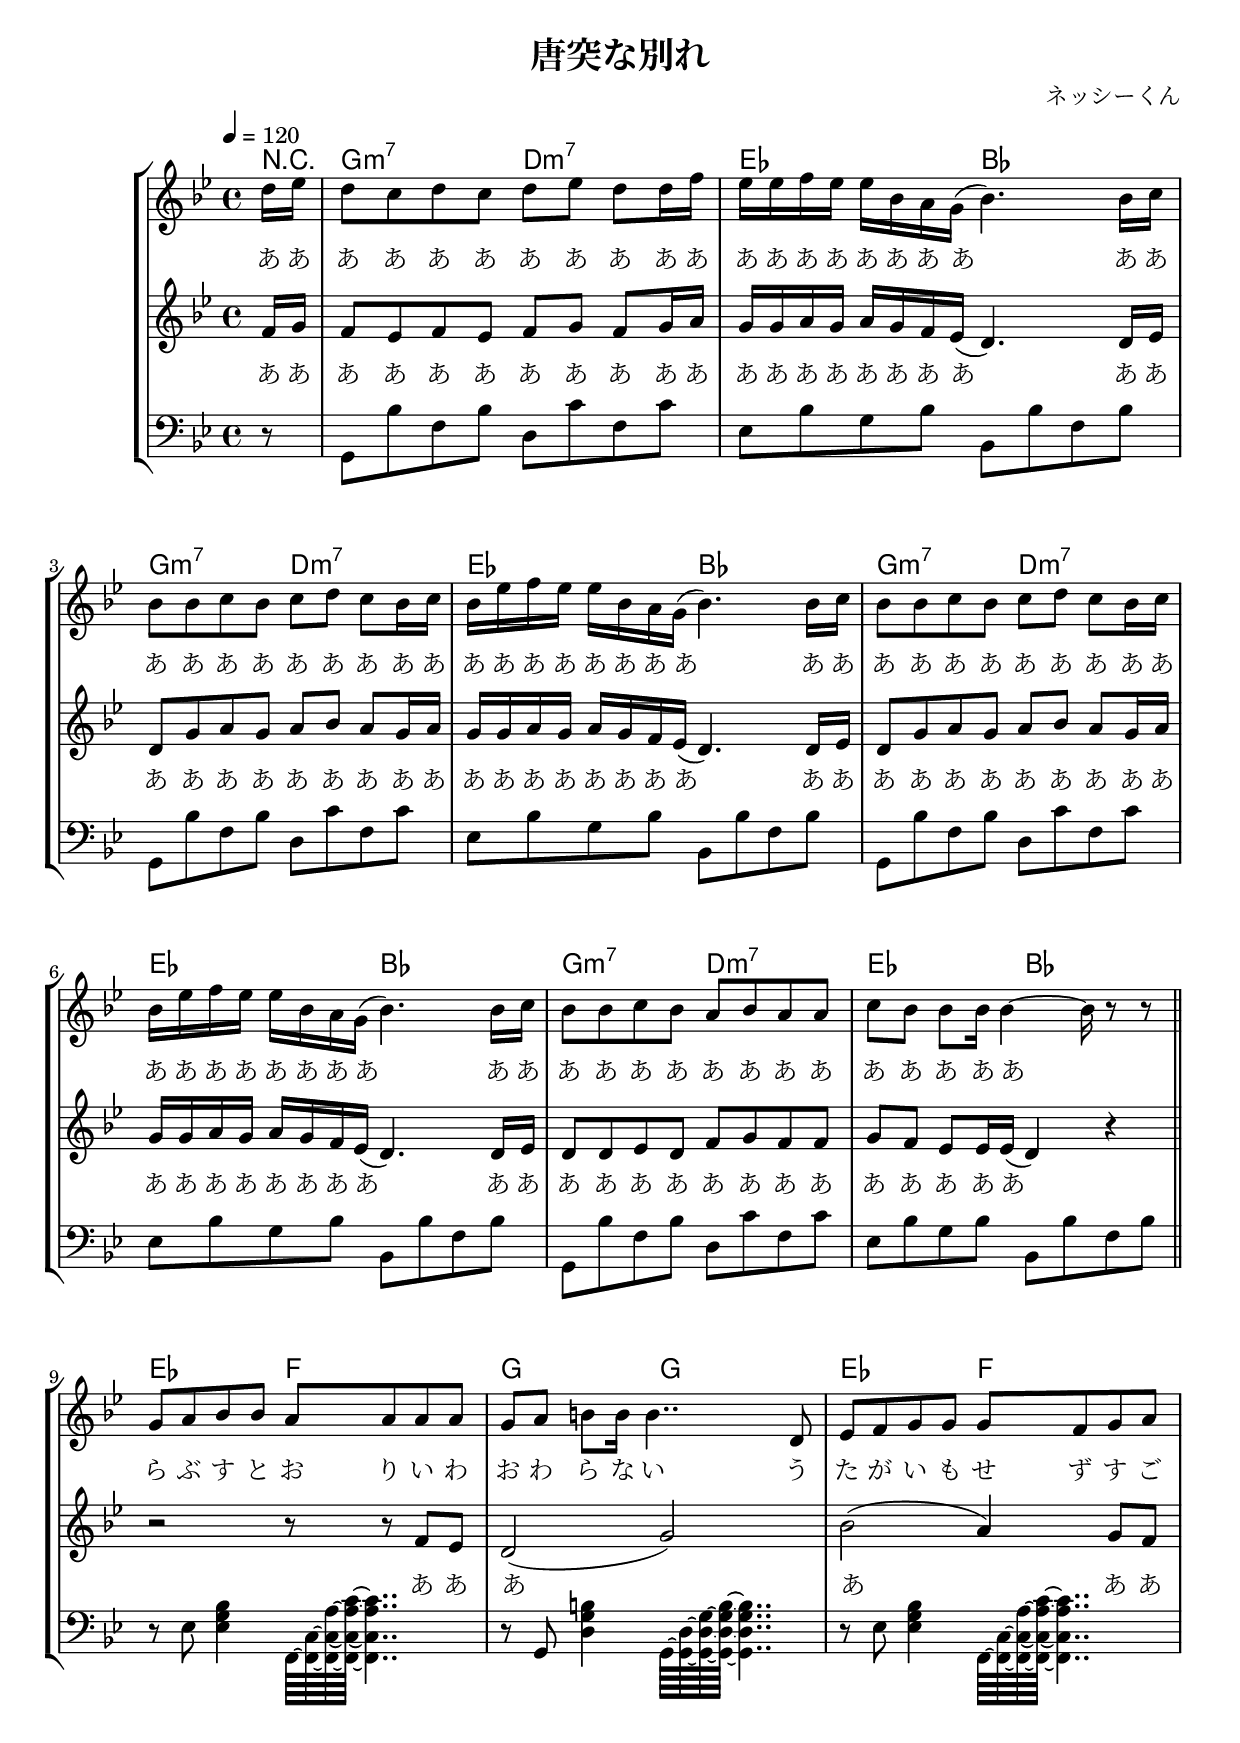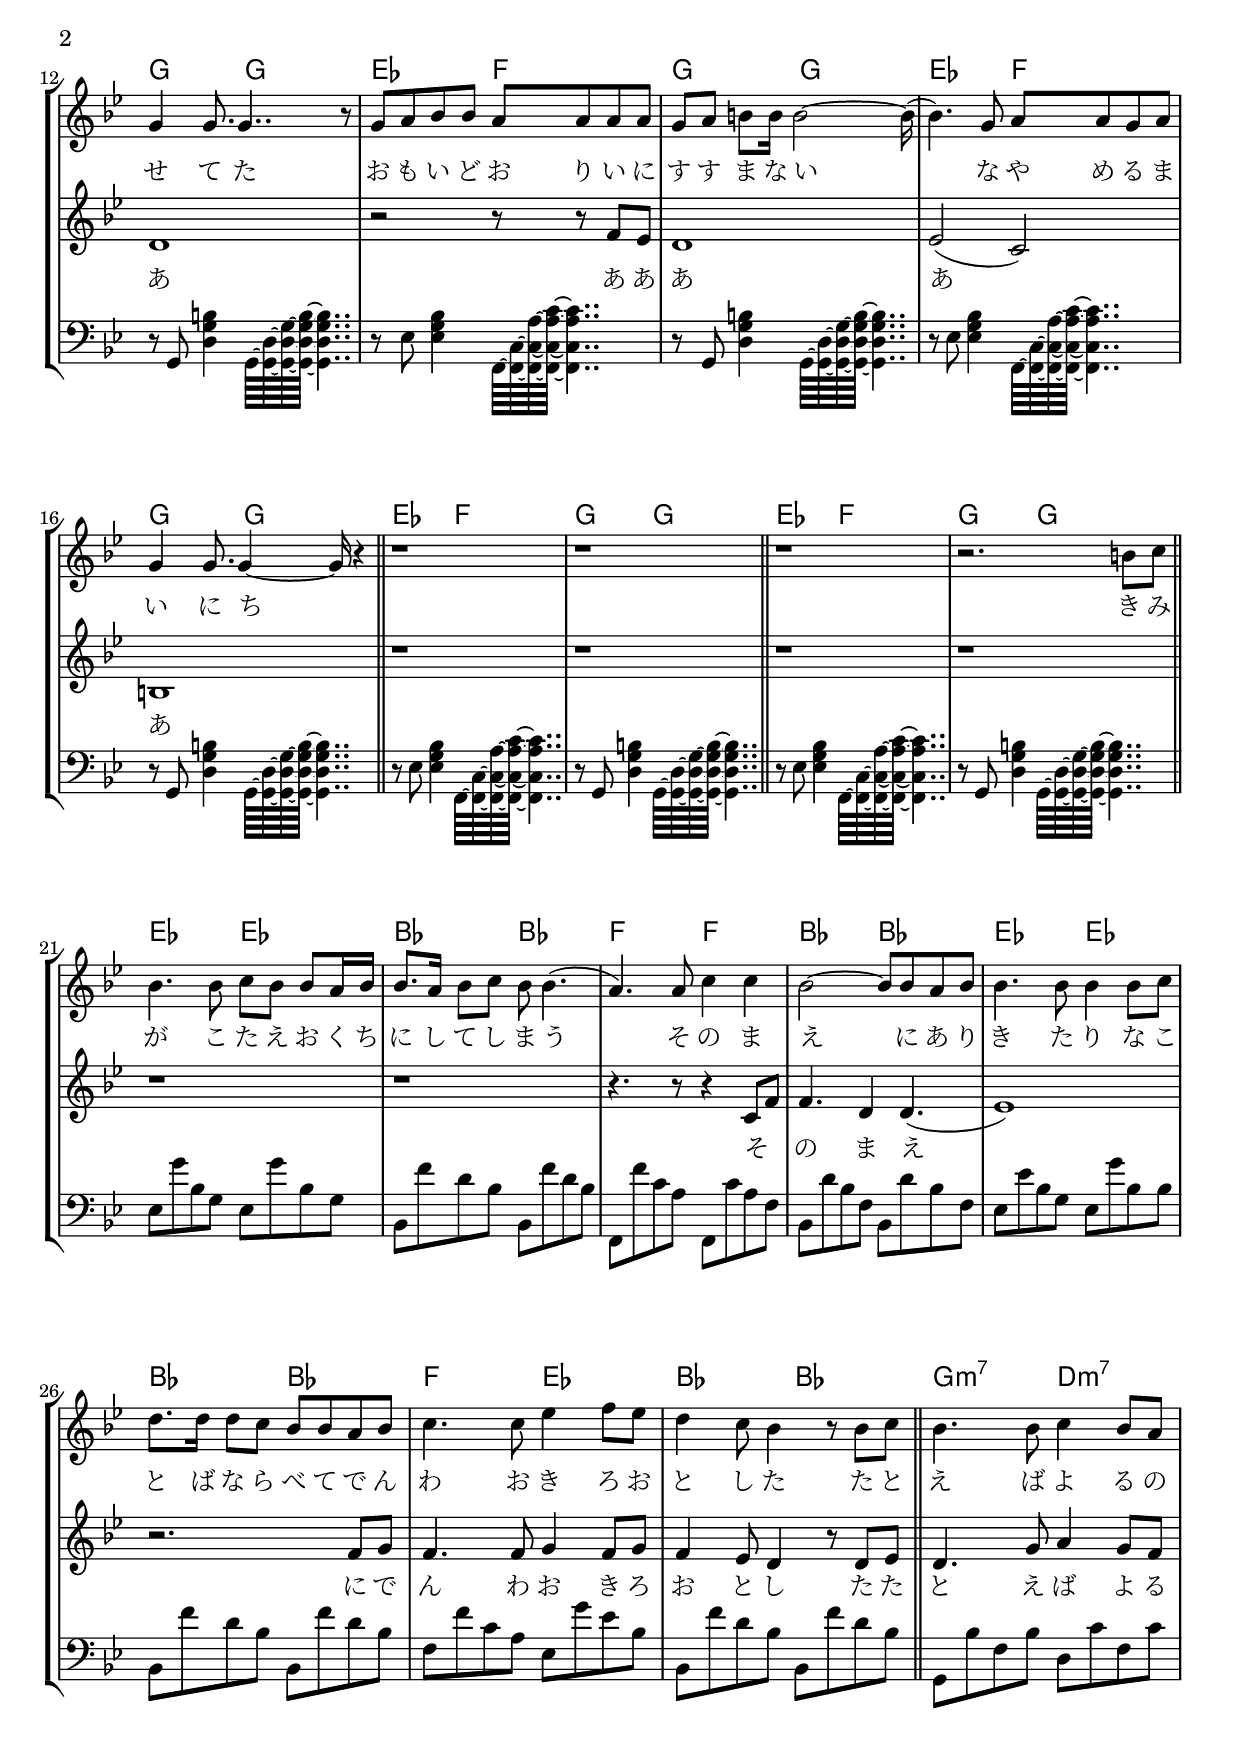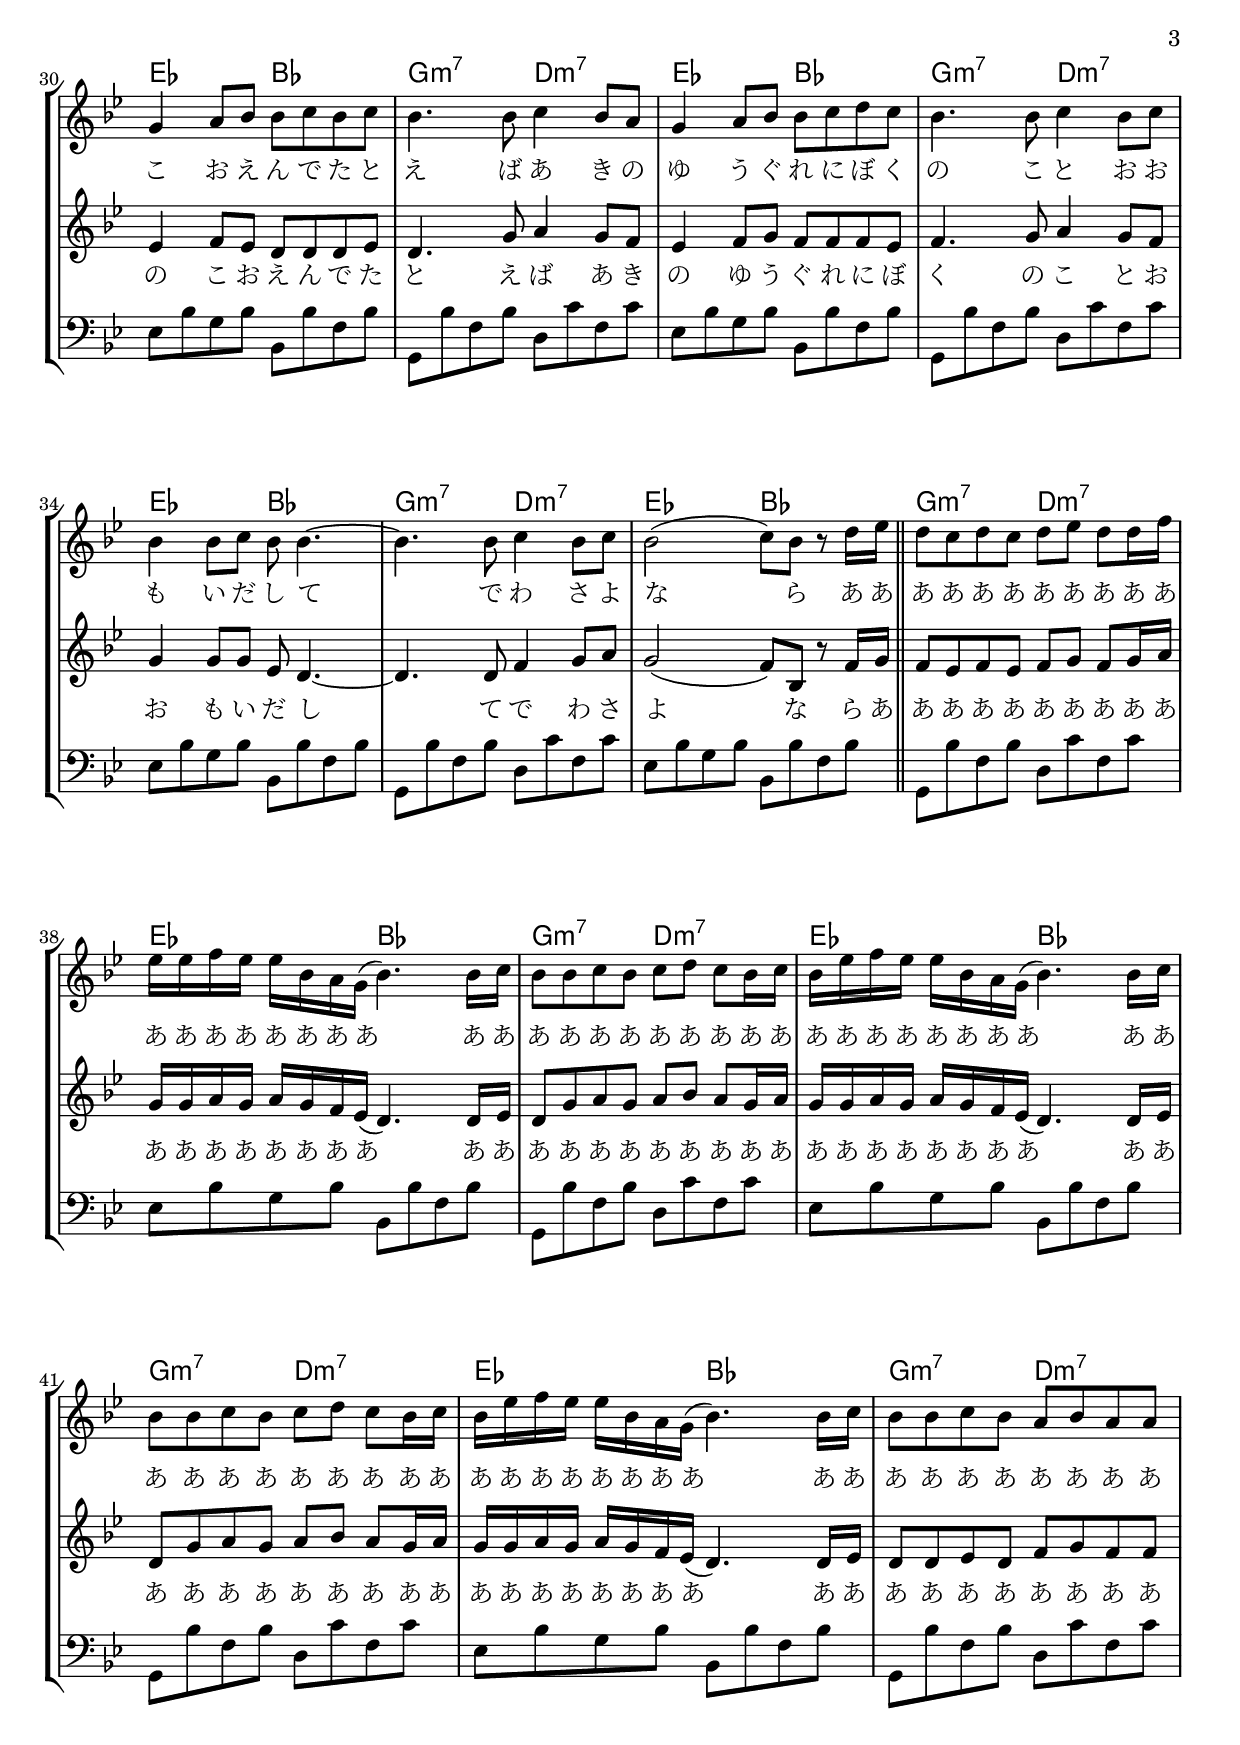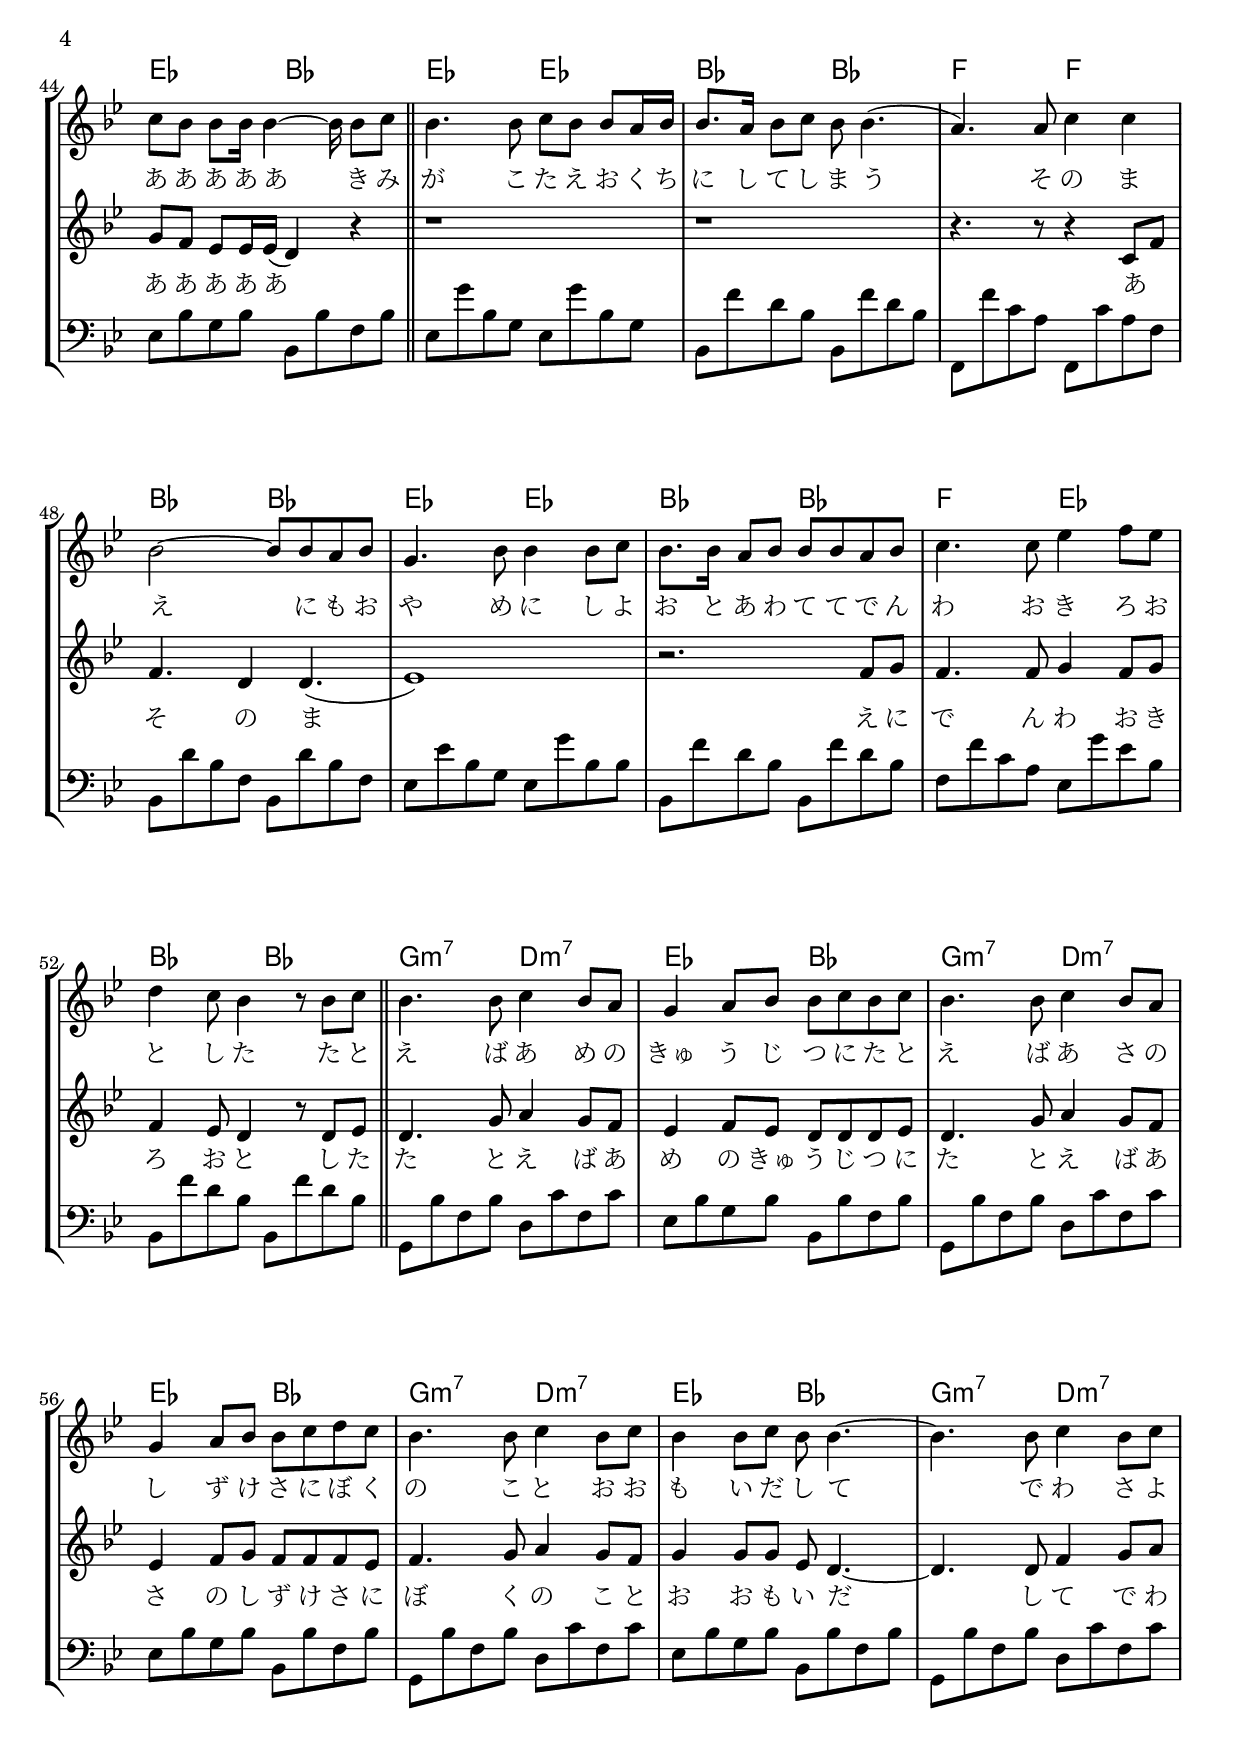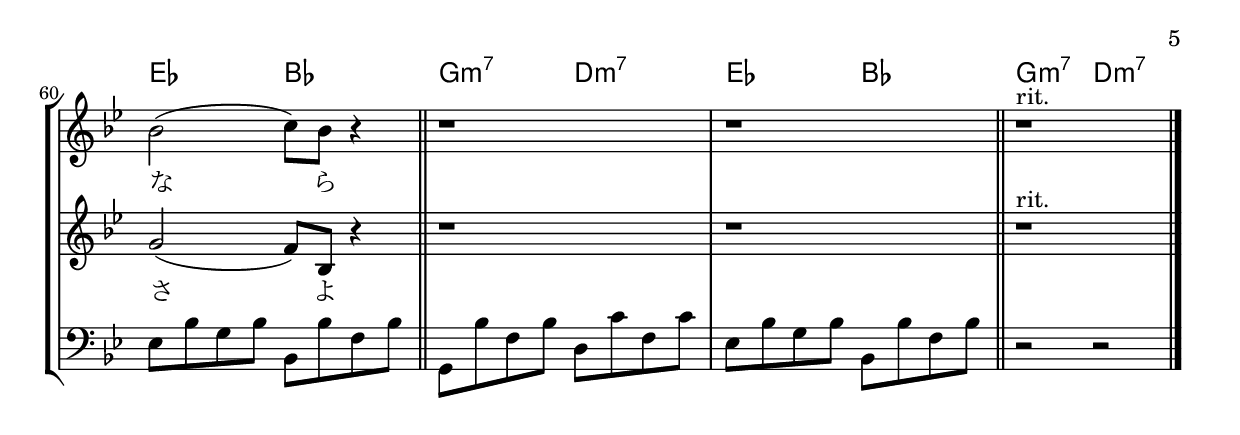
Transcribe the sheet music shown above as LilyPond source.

\version "2.12.1"

\header {
	title = \markup {唐突な別れ}
	composer = \markup \center-column {ネッシーくん}
}

harmony = \chordmode {
		r8g2:min7 d:min7 es bes g:min7 d:min7 es bes g:min7 d:min7 es bes g:min7 d:min7 es bes 

	es f g g es f g g es f g g es f g g 

	es f g g 

	es f g g 

	es es bes bes f f bes bes es es bes bes f es bes bes 

	g:min7 d:min7 es bes g:min7 d:min7 es bes g:min7 d:min7 es bes g:min7 d:min7 es bes 

	g:min7 d:min7 es bes g:min7 d:min7 es bes g:min7 d:min7 es bes g:min7 d:min7 es bes 

	es es bes bes f f bes bes es es bes bes f es bes bes 

	g:min7 d:min7 es bes g:min7 d:min7 es bes g:min7 d:min7 es bes g:min7 d:min7 es bes 

	g:min7 d:min7 es bes 

	g:min7 d:min7 
}

melody = {
	\set Staff.midiInstrument = #"Violin"
	\partial 8*1
		\key bes \major
	\tempo 4 = 120
d''16  es''16 
	d''8  c''8  d''8  c''8  d''8  es''8  d''8  d''16  f''16 
	es''16  es''16  f''16  es''16  es''16  bes'16  a'16  g'16  (bes'4.)  bes'16  c''16 
	bes'8  bes'8  c''8  bes'8  c''8  d''8  c''8  bes'16  c''16 
	bes'16  es''16  f''16  es''16  es''16  bes'16  a'16  g'16  (bes'4.)  bes'16  c''16 
	bes'8  bes'8  c''8  bes'8  c''8  d''8  c''8  bes'16  c''16 
	bes'16  es''16  f''16  es''16  es''16  bes'16  a'16  g'16  (bes'4.)  bes'16  c''16 
	bes'8  bes'8  c''8  bes'8  a'8  bes'8  a'8  a'8 
	c''8  bes'8  bes'8  bes'16  bes'4~bes'16  	r8 	\set Staff.midiInstrument = #"mmi0.42"
	r8 
	g'8  a'8  bes'8  bes'8  a'8  a'8  a'8  a'8 
	g'8  a'8  b'8  b'16  b'4..  d'8 
	es'8  f'8  g'8  g'8  g'8  f'8  g'8  a'8 
	g'4  g'8.  g'4..  r8 
	g'8  a'8  bes'8  bes'8  a'8  a'8  a'8  a'8 
	g'8  a'8  b'8  b'16  b'2~b'16 
	(bes'4.)  g'8  a'8  a'8  g'8  a'8 
	g'4  g'8.  g'4~g'16  	r4 	r1 | r1   
	r1 | r2. 
	\set Staff.midiInstrument = #"mmi0.42"
	b'8  c''8 
	bes'4.  bes'8  c''8  bes'8  bes'8  a'16  bes'16 
	bes'8.  a'16  bes'8  c''8  bes'8  bes'4. 
	(a'4.)  a'8  c''4  c''4 
	bes'2~bes'8  bes'8  a'8  bes'8 
	bes'4.  bes'8  bes'4  bes'8  c''8 
	d''8.  d''16  d''8  c''8  bes'8  bes'8  a'8  bes'8 
	c''4.  c''8  es''4  f''8  es''8 
	d''4  c''8  bes'4  	r8 	\set Staff.midiInstrument = #"mmi0.42"
	bes'8  c''8 
	bes'4.  bes'8  c''4  bes'8  a'8 
	g'4  a'8  bes'8  bes'8  c''8  bes'8  c''8 
	bes'4.  bes'8  c''4  bes'8  a'8 
	g'4  a'8  bes'8  bes'8  c''8  d''8  c''8 
	bes'4.  bes'8  c''4  bes'8  c''8 
	bes'4  bes'8  c''8  bes'8  bes'4.~ 
	bes'4.  bes'8  c''4  bes'8  c''8 
	bes'2  (c''8)  bes'8  	r8 	\set Staff.midiInstrument = #"Violin"
	d''16  es''16 
	d''8  c''8  d''8  c''8  d''8  es''8  d''8  d''16  f''16 
	es''16  es''16  f''16  es''16  es''16  bes'16  a'16  g'16  (bes'4.)  bes'16  c''16 
	bes'8  bes'8  c''8  bes'8  c''8  d''8  c''8  bes'16  c''16 
	bes'16  es''16  f''16  es''16  es''16  bes'16  a'16  g'16  (bes'4.)  bes'16  c''16 
	bes'8  bes'8  c''8  bes'8  c''8  d''8  c''8  bes'16  c''16 
	bes'16  es''16  f''16  es''16  es''16  bes'16  a'16  g'16  (bes'4.)  bes'16  c''16 
	bes'8  bes'8  c''8  bes'8  a'8  bes'8  a'8  a'8 
	c''8  bes'8  bes'8  bes'16  bes'4~bes'16  	\set Staff.midiInstrument = #"mmi0.42"
	bes'8  c''8 
	bes'4.  bes'8  c''8  bes'8  bes'8  a'16  bes'16 
	bes'8.  a'16  bes'8  c''8  bes'8  bes'4. 
	(a'4.)  a'8  c''4  c''4 
	bes'2~bes'8  bes'8  a'8  bes'8 
	g'4.  bes'8  bes'4  bes'8  c''8 
	bes'8.  bes'16  a'8  bes'8  bes'8  bes'8  a'8  bes'8 
	c''4.  c''8  es''4  f''8  es''8 
	d''4  c''8  bes'4  	r8 	\set Staff.midiInstrument = #"mmi0.42"
	bes'8  c''8 
	bes'4.  bes'8  c''4  bes'8  a'8 
	g'4  a'8  bes'8  bes'8  c''8  bes'8  c''8 
	bes'4.  bes'8  c''4  bes'8  a'8 
	g'4  a'8  bes'8  bes'8  c''8  d''8  c''8 
	bes'4.  bes'8  c''4  bes'8  c''8 
	bes'4  bes'8  c''8  bes'8  bes'4.~ 
	bes'4.  bes'8  c''4  bes'8  c''8 
	bes'2  (c''8)  bes'8  	r4 	r1 | r1   
	r1^"rit." \bar "|."
}

words = \lyricmode {
	あ  あ  あ  あ  あ  あ  あ  あ  あ  あ  あ  あ  あ  あ  あ  あ  あ  あ  あ  あ  あ  あ  あ  あ  あ  あ  あ  あ  あ  あ  あ  あ  あ  あ  あ  あ  あ  あ  あ  あ  あ  あ  あ  あ  あ  あ  あ  あ  あ  あ  あ  あ  あ  あ  あ  あ  あ  あ  あ  あ  あ  あ  あ  あ  あ  あ  あ  あ  あ  あ  あ  あ  
	ら  ぶ  す  と  お  り  い  わ  お  わ  ら  な  い  う  た  が  い  も  せ  ず  す  ご  せ  て  た  お  も  い  ど  お  り  い  に  す  す  ま  な  い  な  や  め  る  ま  い  に  ち  
	
	
	き  み  が  こ  た  え  お  く  ち  に  し  て  し  ま  う  そ  の  ま  え  に  あ  り  き  た  り  な  こ  と  ば  な  ら  べ  て  で  ん  わ  お  き  ろ  お  と  し  た  
	た  と  え  ば  よ  る  の  こ  お  え  ん  で  た  と  え  ば  あ  き  の  ゆ  う  ぐ  れ  に  ぼ  く  の  こ  と  お  お  も  い  だ  し  て  で  わ  さ  よ  な  ら  
	あ  あ  あ  あ  あ  あ  あ  あ  あ  あ  あ  あ  あ  あ  あ  あ  あ  あ  あ  あ  あ  あ  あ  あ  あ  あ  あ  あ  あ  あ  あ  あ  あ  あ  あ  あ  あ  あ  あ  あ  あ  あ  あ  あ  あ  あ  あ  あ  あ  あ  あ  あ  あ  あ  あ  あ  あ  あ  あ  あ  あ  あ  あ  あ  あ  あ  あ  あ  あ  あ  あ  あ  
	き  み  が  こ  た  え  お  く  ち  に  し  て  し  ま  う  そ  の  ま  え  に  も  お  や  め  に  し  よ  お  と  あ  わ  て  て  で  ん  わ  お  き  ろ  お  と  し  た  
	た  と  え  ば  あ  め  の  きゅ  う  じ  つ  に  た  と  え  ば  あ  さ  の  し  ず  け  さ  に  ぼ  く  の  こ  と  お  お  も  い  だ  し  て  で  わ  さ  よ  な  ら  
	
	
}

secondmelody = {
	\set Staff.midiInstrument = #"Viola"
	\partial 8*1
		\key bes \major
	\tempo 4 = 120
f'16  g'16 
	f'8  es'8  f'8  es'8  f'8  g'8  f'8  g'16  a'16 
	g'16  g'16  a'16  g'16  a'16  g'16  f'16  es'16  (d'4.)  d'16  es'16 
	d'8  g'8  a'8  g'8  a'8  bes'8  a'8  g'16  a'16 
	g'16  g'16  a'16  g'16  a'16  g'16  f'16  es'16  (d'4.)  d'16  es'16 
	d'8  g'8  a'8  g'8  a'8  bes'8  a'8  g'16  a'16 
	g'16  g'16  a'16  g'16  a'16  g'16  f'16  es'16  (d'4.)  d'16  es'16 
	d'8  d'8  es'8  d'8  f'8  g'8  f'8  f'8 
	g'8  f'8  es'8  es'16  es'16  (d'4)  	r4 	\set Staff.midiInstrument = #"Violin"
	 r2  r8  r8  f'8  es'8 
	d'2  (g'2) 
	bes'2  (a'4)  g'8  f'8 
	d'1 
	r2  r8  r8  f'8  es'8 
	d'1 
	es'2  (c'2) 
	b1
	r1 | r1   
	r1 | r1   
	\set Staff.midiInstrument = #"fss0.35"
	r1 ~ 
	r1~ 
	r4.  r8  r4  c'8  f'8 
	f'4.  d'4  d'4. 
	(es'1) 
	r2.  f'8  g'8 
	f'4.  f'8  g'4  f'8  g'8 
	f'4  es'8  d'4  	r8 	\set Staff.midiInstrument = #"fss0.35"
	d'8  es'8 
	d'4.  g'8  a'4  g'8  f'8 
	es'4  f'8  es'8  d'8  d'8  d'8  es'8 
	d'4.  g'8  a'4  g'8  f'8 
	es'4  f'8  g'8  f'8  f'8  f'8  es'8 
	f'4.  g'8  a'4  g'8  f'8 
	g'4  g'8  g'8  es'8  d'4.~ 
	d'4.  d'8  f'4  g'8  a'8 
	g'2  (f'8)  bes8  	r8 	\set Staff.midiInstrument = #"Viola"
	f'16  g'16 
	f'8  es'8  f'8  es'8  f'8  g'8  f'8  g'16  a'16 
	g'16  g'16  a'16  g'16  a'16  g'16  f'16  es'16  (d'4.)  d'16  es'16 
	d'8  g'8  a'8  g'8  a'8  bes'8  a'8  g'16  a'16 
	g'16  g'16  a'16  g'16  a'16  g'16  f'16  es'16  (d'4.)  d'16  es'16 
	d'8  g'8  a'8  g'8  a'8  bes'8  a'8  g'16  a'16 
	g'16  g'16  a'16  g'16  a'16  g'16  f'16  es'16  (d'4.)  d'16  es'16 
	d'8  d'8  es'8  d'8  f'8  g'8  f'8  f'8 
	g'8  f'8  es'8  es'16  es'16  (d'4)  	r4 	\set Staff.midiInstrument = #"fss0.35"
	r1 ~ 
	r1~ 
	r4.  r8  r4  c'8  f'8 
	f'4.  d'4  d'4. 
	(es'1) 
	r2.  f'8  g'8 
	f'4.  f'8  g'4  f'8  g'8 
	f'4  es'8  d'4  	r8 	\set Staff.midiInstrument = #"fss0.35"
	d'8  es'8 
	d'4.  g'8  a'4  g'8  f'8 
	es'4  f'8  es'8  d'8  d'8  d'8  es'8 
	d'4.  g'8  a'4  g'8  f'8 
	es'4  f'8  g'8  f'8  f'8  f'8  es'8 
	f'4.  g'8  a'4  g'8  f'8 
	g'4  g'8  g'8  es'8  d'4.~ 
	d'4.  d'8  f'4  g'8  a'8 
	g'2  (f'8)  bes8  	r4 	r1 | r1   
	r1^"rit." \bar "|."
}

secondwords = \lyricmode {
	あ  あ  あ  あ  あ  あ  あ  あ  あ  あ  あ  あ  あ  あ  あ  あ  あ  あ  あ  あ  あ  あ  あ  あ  あ  あ  あ  あ  あ  あ  あ  あ  あ  あ  あ  あ  あ  あ  あ  あ  あ  あ  あ  あ  あ  あ  あ  あ  あ  あ  あ  あ  あ  あ  あ  あ  あ  あ  あ  あ  あ  あ  あ  あ  あ  あ  あ  あ  あ  あ  あ  あ  
	あ  あ  あ  あ  あ  あ  あ  あ  あ  あ  あ  あ  
	
	
	そ  の  ま  え  に  で  ん  わ  お  き  ろ  お  と  し  た  
	た  と  え  ば  よ  る  の  こ  お  え  ん  で  た  と  え  ば  あ  き  の  ゆ  う  ぐ  れ  に  ぼ  く  の  こ  と  お  お  も  い  だ  し  て  で  わ  さ  よ  な  ら  
	あ  あ  あ  あ  あ  あ  あ  あ  あ  あ  あ  あ  あ  あ  あ  あ  あ  あ  あ  あ  あ  あ  あ  あ  あ  あ  あ  あ  あ  あ  あ  あ  あ  あ  あ  あ  あ  あ  あ  あ  あ  あ  あ  あ  あ  あ  あ  あ  あ  あ  あ  あ  あ  あ  あ  あ  あ  あ  あ  あ  あ  あ  あ  あ  あ  あ  あ  あ  あ  あ  あ  あ  
	そ  の  ま  え  に  で  ん  わ  お  き  ろ  お  と  し  た  
	た  と  え  ば  あ  め  の  きゅ  う  じ  つ  に  た  と  え  ば  あ  さ  の  し  ず  け  さ  に  ぼ  く  の  こ  と  お  お  も  い  だ  し  て  で  わ  さ  よ  な  ら  
	
	
}

tempochange = {
	\tempo 4 = 120
	r1 | r1 | r1 | r1 | r1 | r1 | r1 | r1 \bar "||"
	\tempo 4 = 120
	r1 | r1 | r1 | r1 | r1 | r1 | r1 | r1 \bar "||"
	\tempo 4 = 120
	r1 | r1 \bar "||"
	\tempo 4 = 120
	r1 | r1 \bar "||"
	\tempo 4 = 120
	r1 | r1 | r1 | r1 | r1 | r1 | r1 | r1 \bar "||"
	\tempo 4 = 120
	r1 | r1 | r1 | r1 | r1 | r1 | r1 | r1 \bar "||"
	\tempo 4 = 120
	r1 | r1 | r1 | r1 | r1 | r1 | r1 | r1 \bar "||"
	\tempo 4 = 120
	r1 | r1 | r1 | r1 | r1 | r1 | r1 | r1 \bar "||"
	\tempo 4 = 120
	r1 | r1 | r1 | r1 | r1 | r1 | r1 | r1 \bar "||"
	\tempo 4 = 120
	r1 | r1 \bar "||"
	\tempo 4 = 120
	\tempo 4 = 90 r2 \tempo 4 = 80 r2 \bar "|."
}

mainacc = {
	\clef bass
	\set Staff.midiInstrument = #"Acoustic Guitar (nylon)"
	\key bes \major
	\tempo 4 = 120
	\partial 8*1
	r8	g,8 bes f bes
	d8 c' f c'
	es8 bes g bes
	bes,8 bes f bes
	g,8 bes f bes
	d8 c' f c'
	es8 bes g bes
	bes,8 bes f bes
	g,8 bes f bes
	d8 c' f c'
	es8 bes g bes
	bes,8 bes f bes
	g,8 bes f bes
	d8 c' f c'
	es8 bes g bes
	bes,8 bes f bes
	\bar "||"

	\set Staff.midiInstrument = #"Acoustic Guitar (nylon)"
	r8 es8 <es g bes>4
	f,64~ <f,~ c~> <f,~ c~ a~> <f, c a c'>~ <f, c a c'>4..
	r8 g,8 <d g b>4
	g,64~ <g,~ d~> <g,~ d~ g~> <g, d g b>~ <g, d g b>4..
	r8 es8 <es g bes>4
	f,64~ <f,~ c~> <f,~ c~ a~> <f, c a c'>~ <f, c a c'>4..
	r8 g,8 <d g b>4
	g,64~ <g,~ d~> <g,~ d~ g~> <g, d g b>~ <g, d g b>4..
	r8 es8 <es g bes>4
	f,64~ <f,~ c~> <f,~ c~ a~> <f, c a c'>~ <f, c a c'>4..
	r8 g,8 <d g b>4
	g,64~ <g,~ d~> <g,~ d~ g~> <g, d g b>~ <g, d g b>4..
	r8 es8 <es g bes>4
	f,64~ <f,~ c~> <f,~ c~ a~> <f, c a c'>~ <f, c a c'>4..
	r8 g,8 <d g b>4
	g,64~ <g,~ d~> <g,~ d~ g~> <g, d g b>~ <g, d g b>4..
	\bar "||"

	\set Staff.midiInstrument = #"Acoustic Guitar (nylon)"
	r8 es8 <es g bes>4
	f,64~ <f,~ c~> <f,~ c~ a~> <f, c a c'>~ <f, c a c'>4..
	r8 g,8 <d g b>4
	g,64~ <g,~ d~> <g,~ d~ g~> <g, d g b>~ <g, d g b>4..
	\bar "||"

	\set Staff.midiInstrument = #"Acoustic Guitar (nylon)"
	r8 es8 <es g bes>4
	f,64~ <f,~ c~> <f,~ c~ a~> <f, c a c'>~ <f, c a c'>4..
	r8 g,8 <d g b>4
	g,64~ <g,~ d~> <g,~ d~ g~> <g, d g b>~ <g, d g b>4..
	\bar "||"

	\set Staff.midiInstrument = #"Acoustic Guitar (nylon)"
	es8 g' bes g
	es8 g' bes g
	bes,8 f' d' bes
	bes,8 f' d' bes
	f,8 f' c' a
	f,8 c' a f
	bes,8 d' bes f
	bes,8 d' bes f
	es8 es' bes g
	es8 g' bes bes
	bes,8 f' d' bes
	bes,8 f' d' bes
	f8 f' c' a
	es8 g' es' bes
	bes,8 f' d' bes
	bes,8 f' d' bes
	\bar "||"

	\set Staff.midiInstrument = #"Acoustic Guitar (nylon)"
	g,8 bes f bes
	d8 c' f c'
	es8 bes g bes
	bes,8 bes f bes
	g,8 bes f bes
	d8 c' f c'
	es8 bes g bes
	bes,8 bes f bes
	g,8 bes f bes
	d8 c' f c'
	es8 bes g bes
	bes,8 bes f bes
	g,8 bes f bes
	d8 c' f c'
	es8 bes g bes
	bes,8 bes f bes
	\bar "||"

	\set Staff.midiInstrument = #"Acoustic Guitar (nylon)"
	g,8 bes f bes
	d8 c' f c'
	es8 bes g bes
	bes,8 bes f bes
	g,8 bes f bes
	d8 c' f c'
	es8 bes g bes
	bes,8 bes f bes
	g,8 bes f bes
	d8 c' f c'
	es8 bes g bes
	bes,8 bes f bes
	g,8 bes f bes
	d8 c' f c'
	es8 bes g bes
	bes,8 bes f bes
	\bar "||"

	\set Staff.midiInstrument = #"Acoustic Guitar (nylon)"
	es8 g' bes g
	es8 g' bes g
	bes,8 f' d' bes
	bes,8 f' d' bes
	f,8 f' c' a
	f,8 c' a f
	bes,8 d' bes f
	bes,8 d' bes f
	es8 es' bes g
	es8 g' bes bes
	bes,8 f' d' bes
	bes,8 f' d' bes
	f8 f' c' a
	es8 g' es' bes
	bes,8 f' d' bes
	bes,8 f' d' bes
	\bar "||"

	\set Staff.midiInstrument = #"Acoustic Guitar (nylon)"
	g,8 bes f bes
	d8 c' f c'
	es8 bes g bes
	bes,8 bes f bes
	g,8 bes f bes
	d8 c' f c'
	es8 bes g bes
	bes,8 bes f bes
	g,8 bes f bes
	d8 c' f c'
	es8 bes g bes
	bes,8 bes f bes
	g,8 bes f bes
	d8 c' f c'
	es8 bes g bes
	bes,8 bes f bes
	\bar "||"

	\set Staff.midiInstrument = #"Acoustic Guitar (nylon)"
	g,8 bes f bes
	d8 c' f c'
	es8 bes g bes
	bes,8 bes f bes
	\bar "||"

	\set Staff.midiInstrument = #"Acoustic grand"
	r2
	r2
	\bar "|."
}

subacc = {
	\clef bass
	\set Staff.midiInstrument = #"Acoustic grand"
	\key bes \major
	\tempo 4 = 120
	\partial 8*1
	r8	r2
	r2
	r2
	r2
	r2
	r2
	r2
	r2
	r2
	r2
	r2
	r2
	r2
	r2
	r2
	r2
	\bar "||"

	\set Staff.midiInstrument = #"Electric Grand"
	es4.es8
	f,4.f,8
	g,4.g,8
	g,4.g,8
	es4.es8
	f,4.f,8
	g,4.g,8
	g,4.g,8
	es4.es8
	f,4.f,8
	g,4.g,8
	g,4.g,8
	es4.es8
	f,4.f,8
	g,4.g,8
	g,4.g,8
	\bar "||"

	\set Staff.midiInstrument = #"Electric Grand"
	es8 es8 <es g bes>8 es8
	f,8 f,8 <c a c'>8 f,8
	g,8 g,8 <d g b>8 g,8
	g,8 g,8 <d g b>8 g,8
	\bar "||"

	\set Staff.midiInstrument = #"Electric Grand"
	<es es g bes>4 <es es g bes>4
	<f, c a c'>4 <f, c a c'>4
	<g, d g b>4 <g, d g b>4
	<g, d g b>4 <g, d g b>4
	\bar "||"

	\set Staff.midiInstrument = #"Electric Grand"
	<es bes g'>16 g16 <bes g'>16 g16   <es bes g'>16 g16 <bes g'>16 g16
	<es bes g'>16 g16 <bes g'>16 g16   <es bes g'>16 g16 <bes g'>16 g16
	<bes, d' f'>16 bes16 <d' f'>16 bes16   <bes, d' f'>16 bes16 <d' f'>16 bes16
	<bes, d' f'>16 bes16 <d' f'>16 bes16   <bes, d' f'>16 bes16 <d' f'>16 bes16
	<f, c' f'>16 a16 <c' f'>16 a16   <f, c' f'>16 a16 <c' f'>16 a16
	<f, a c'>16 f16 <a c'>16 f16   <f, a c'>16 f16 <a c'>16 f16
	<bes, bes d'>16 f16 <bes d'>16 f16   <bes, bes d'>16 f16 <bes d'>16 f16
	<bes, bes d'>16 f16 <bes d'>16 f16   <bes, bes d'>16 f16 <bes d'>16 f16
	<es bes es'>16 g16 <bes es'>16 g16   <es bes es'>16 g16 <bes es'>16 g16
	<es bes g'>16 bes16 <bes g'>16 bes16   <es bes g'>16 bes16 <bes g'>16 bes16
	<bes, d' f'>16 bes16 <d' f'>16 bes16   <bes, d' f'>16 bes16 <d' f'>16 bes16
	<bes, d' f'>16 bes16 <d' f'>16 bes16   <bes, d' f'>16 bes16 <d' f'>16 bes16
	<f c' f'>16 a16 <c' f'>16 a16   <f c' f'>16 a16 <c' f'>16 a16
	<es es' g'>16 bes16 <es' g'>16 bes16   <es es' g'>16 bes16 <es' g'>16 bes16
	<bes, d' f'>16 bes16 <d' f'>16 bes16   <bes, d' f'>16 bes16 <d' f'>16 bes16
	<bes, d' f'>16 bes16 <d' f'>16 bes16   <bes, d' f'>16 bes16 <d' f'>16 bes16
	\bar "||"

	\set Staff.midiInstrument = #"Electric Grand"
	g,8 <d f bes> g, <d f bes>
	d8 <c f c'> d <c f c'>
	es8 <es g bes> es <es g bes>
	bes,8 <d f bes> bes, <d f bes>
	g,8 <d f bes> g, <d f bes>
	d8 <c f c'> d <c f c'>
	es8 <es g bes> es <es g bes>
	bes,8 <d f bes> bes, <d f bes>
	g,8 <d f bes> g, <d f bes>
	d8 <c f c'> d <c f c'>
	es8 <es g bes> es <es g bes>
	bes,8 <d f bes> bes, <d f bes>
	g,8 <d f bes> g, <d f bes>
	d8 <c f c'> d <c f c'>
	es8 <es g bes> es <es g bes>
	bes,8 <d f bes> bes, <d f bes>
	\bar "||"

	\set Staff.midiInstrument = #"Pizzicato Strings"
	g,4 r4
	d4 r4
	es4 r4
	bes,4 r4
	g,4 r4
	d4 r4
	es4 r4
	bes,4 r4
	g,4 r4
	d4 r4
	es4 r4
	bes,4 r4
	g,4 r4
	d4 r4
	es4 r4
	bes,4 r4
	\bar "||"

	\set Staff.midiInstrument = #"Electric Grand"
	r8 <g bes g'>8 <g bes g'>8 <g bes g'>8
	r8 <g bes g'>8 <g bes g'>8 <g bes g'>8
	r8 <bes d' f'>8 <bes d' f'>8 <bes d' f'>8
	r8 <bes d' f'>8 <bes d' f'>8 <bes d' f'>8
	r8 <a c' f'>8 <a c' f'>8 <a c' f'>8
	r8 <f a c'>8 <f a c'>8 <f a c'>8
	r8 <f bes d'>8 <f bes d'>8 <f bes d'>8
	r8 <f bes d'>8 <f bes d'>8 <f bes d'>8
	r8 <g bes es'>8 <g bes es'>8 <g bes es'>8
	r8 <bes bes g'>8 <bes bes g'>8 <bes bes g'>8
	r8 <bes d' f'>8 <bes d' f'>8 <bes d' f'>8
	r8 <bes d' f'>8 <bes d' f'>8 <bes d' f'>8
	r8 <a c' f'>8 <a c' f'>8 <a c' f'>8
	r8 <bes es' g'>8 <bes es' g'>8 <bes es' g'>8
	r8 <bes d' f'>8 <bes d' f'>8 <bes d' f'>8
	r8 <bes d' f'>8 <bes d' f'>8 <bes d' f'>8
	\bar "||"

	\set Staff.midiInstrument = #"Electric Grand"
	r8 <d f bes>8 <d f bes>8 <d f bes>8
	r8 <c f c'>8 <c f c'>8 <c f c'>8
	r8 <es g bes>8 <es g bes>8 <es g bes>8
	r8 <d f bes>8 <d f bes>8 <d f bes>8
	r8 <d f bes>8 <d f bes>8 <d f bes>8
	r8 <c f c'>8 <c f c'>8 <c f c'>8
	r8 <es g bes>8 <es g bes>8 <es g bes>8
	r8 <d f bes>8 <d f bes>8 <d f bes>8
	r8 <d f bes>8 <d f bes>8 <d f bes>8
	r8 <c f c'>8 <c f c'>8 <c f c'>8
	r8 <es g bes>8 <es g bes>8 <es g bes>8
	r8 <d f bes>8 <d f bes>8 <d f bes>8
	r8 <d f bes>8 <d f bes>8 <d f bes>8
	r8 <c f c'>8 <c f c'>8 <c f c'>8
	r8 <es g bes>8 <es g bes>8 <es g bes>8
	r8 <d f bes>8 <d f bes>8 <d f bes>8
	\bar "||"

	\set Staff.midiInstrument = #"Electric Grand"
	r8 <d f bes>8 <d f bes>8 <d f bes>8
	r8 <c f c'>8 <c f c'>8 <c f c'>8
	r8 <es g bes>8 <es g bes>8 <es g bes>8
	r8 <d f bes>8 <d f bes>8 <d f bes>8
	\bar "||"

	\set Staff.midiInstrument = #"Acoustic grand"
	r2
	r2
	\bar "|."
}

percA = {
	\drummode {
	\partial 8*1
	r8	r1 |r1 |r1 |r1 |r1 |r1 |r1 |r1 \bar "||"
	hh8 hh8 hh8 hh8 hh8 hh8 hh8 hh8  |hh8 hh8 hh8 hh8 hh4 hh8 hh8  |hh8 hh8 hh8 hh8 hh8 hh8 hh8 hh8  |hh8 hh8 hh8 hh2 r8  |hh8 hh8 hh8 hh8 hh8 hh8 hh8 hh8  |hh8 hh8 hh8 hh8 hh4 hh8 hh8  |hh8 hh8 hh8 hh8 hh8 hh8 hh8 hh8  |r8 hh2. r8  \bar "||"
	hh8 hh8 hh8 hh8 hh8 hh8 hh8 hh8  |r8 hh2. r8  \bar "||"
	r8 hho8 hho8 hho8 hho8 hho8 hho8 hho8  |hho8 hho8 hho2.  \bar "||"
	cymr4 cymr4 cymr4 cymr4  |cymr4 cymr8 cymr16 cymr16 cymr4 cymr4  |cymr4 cymr4 cymr4 cymr4  |cymr4 cymr2.  |cymr4 cymr4 cymr4 cymr4  |cymr4 cymr8 cymr16 cymr16 cymr4 cymr4  |cymr4 cymr4 cymr4 cymr4  |cymr4 cymr2.  \bar "||"
	r4 hh4 hh4 hh4  |hh4 hh4 hh4 hh4  |hh4 hh4 hh4 hh4  |hh4 hh4 hh4 hh4  |r4 hh4 hh4 hh4  |hh4 hh4 hh4 hh4  |hh4 hh4 hh4 hh4  |r1  \bar "||"
	hh8 hh8 hh8 hh8 hh8 hh8 hh8 hh8  |hh8 hh8 hh8 hh8 hh4 hh8 hh8  |hh8 hh8 hh8 hh8 hh8 hh8 hh8 hh8  |hh8 hh8 hh8 hh2 r8  |hh8 hh8 hh8 hh8 hh8 hh8 hh8 hh8  |hh8 hh8 hh8 hh8 hh4 hh8 hh8  |hh8 hh8 hh8 hh8 hh8 hh8 hh8 hh8  |r8 hh2. r8  \bar "||"
	hh8 hh8 hh8 hh8 hh8 hh8 hh8 hh8  |hh8 hh8 hh8 hh8 hh4 hh8 hh8  |hh8 hh8 hh8 hh8 hh8 hh8 hh8 hh8  |hh8 hh8 hh8 hh2 r8  |hh8 hh8 hh8 hh8 hh8 hh8 hh8 hh8  |hh8 hh8 hh8 hh8 hh4 hh8 hh8  |hh8 hh8 hh8 hh8 hh8 hh8 hh8 hh8  |r8 hh2. r8  \bar "||"
	r4 hh4 hh4 hh4  |hh4 hh4 hh4 hh4  |hh4 hh4 hh4 hh4  |hh4 hh4 hh4 hh4  |r4 hh4 hh4 hh4  |hh4 hh4 hh4 hh4  |hh4 hh4 hh4 hh4  |r1  \bar "||"
	r4 hh4 hh4 hh4  |r1  \bar "||"
	r1 \bar "|."
	}
}

percB = {
	\drummode {
	\partial 8*1
	r8	r1 |r1 |r1 |r1 |r1 |r1 |r1 |r1 \bar "||"
	r4 sn8. sn8 sn8. sn8. sn16  |r4 sn8. sn8 sn8. sn4  |r4 sn8. sn8 sn8. sn8. sn16  |r8 sn8 sn4 sn8 sn16 sn8 sn8 sn16  |r4 sn8. sn8 sn8. sn8. sn16  |r4 sn8. sn8 sn8. sn4  |r4 sn8. sn8 sn8. sn8. sn16  |r4 sn2 sn4  \bar "||"
	r4 sn8. sn8 sn8. sn8. sn16  |r4 sn2 sn4  \bar "||"
	r8 sn4 sn4 sn4 sn8  |r8 sn8. sn16 sn8 sn16 sn16 sn16 sn8. sn8  \bar "||"
	r2 sn2  |r2 sn2  |r2 sn2  |r8 sn8 sn2.  |r2 sn2  |r2 sn2  |r2 sn2  |r8 sn8 sn2.  \bar "||"
	r4 sn8 sn4. sn4  |r4 sn8 sn4. sn4  |r4 sn8 sn4. sn4  |r4 sn8 sn4. sn4  |r4 sn8 sn4. sn4  |r4 sn8 sn4. sn4  |r4 sn8 sn4. sn4  |sn16 sn16 sn16 sn16 sn16 sn16 sn16 sn16 sn16 sn16 sn16 sn16 sn16 sn16 sn16 sn16  \bar "||"
	r4 sn8. sn8 sn8. sn8. sn16  |r4 sn8. sn8 sn8. sn4  |r4 sn8. sn8 sn8. sn8. sn16  |r8 sn8 sn4 sn8 sn16 sn8 sn8 sn16  |r4 sn8. sn8 sn8. sn8. sn16  |r4 sn8. sn8 sn8. sn4  |r4 sn8. sn8 sn8. sn8. sn16  |r4 sn2 sn4  \bar "||"
	r4 sn8. sn8 sn8. sn8. sn16  |r4 sn8. sn8 sn8. sn4  |r4 sn8. sn8 sn8. sn8. sn16  |r8 sn8 sn4 sn8 sn16 sn8 sn8 sn16  |r4 sn8. sn8 sn8. sn8. sn16  |r4 sn8. sn8 sn8. sn4  |r4 sn8. sn8 sn8. sn8. sn16  |r4 sn2 sn4  \bar "||"
	r4 sn8 sn4. sn4  |r4 sn8 sn4. sn4  |r4 sn8 sn4. sn4  |r4 sn8 sn4. sn4  |r4 sn8 sn4. sn4  |r4 sn8 sn4. sn4  |r4 sn8 sn4. sn4  |sn16 sn16 sn16 sn16 sn16 sn16 sn16 sn16 sn16 sn16 sn16 sn16 sn16 sn16 sn16 sn16  \bar "||"
	r4 sn8 sn4. sn4  |sn16 sn16 sn16 sn16 sn16 sn16 sn16 sn16 sn16 sn16 sn16 sn16 sn16 sn16 sn16 sn16  \bar "||"
	r1 \bar "|."
	}
}

percC = {
	\drummode {
	\partial 8*1
	r8	r1 |r1 |r1 |r1 |r1 |r1 |r1 |r1 \bar "||"
	bd8 bd4 bd2 bd8  |bd8 bd2 bd4.  |bd8 bd4 bd2 bd8  |bd4 r16 bd8. bd2  |bd8 bd4 bd2 bd8  |bd8 bd2 bd4.  |bd8 bd4 bd2 bd8  |bd8 bd4. bd4. bd8  \bar "||"
	bd8 bd4 bd2 bd8  |bd8 bd4. bd4. bd8  \bar "||"
	bd4 bd4 bd8. bd8 bd8.  |bd8 bd8 bd8. bd8. bd8 bd8 bd8  \bar "||"
	bd2. r8 bd8  |bd2. r8 bd8  |bd2. r8 bd8  |bd4. bd8 bd4. bd8  |bd2. r8 bd8  |bd2. r8 bd8  |bd2. r8 bd8  |bd2 r8 bd4.  \bar "||"
	bd4 bd4 bd4 bd4  |bd4 bd4 bd4 bd8 bd8  |bd4 bd4 bd4 bd4  |bd4 bd4 bd4 bd8 bd8  |bd4 bd4 bd4 bd4  |bd4 bd4 bd4 bd8 bd8  |bd4 bd4 bd4 bd4  |bd4 bd4 bd8 bd8 bd8 bd8  \bar "||"
	bd8 bd4 bd2 bd8  |bd8 bd2 bd4.  |bd8 bd4 bd2 bd8  |bd4 r16 bd8. bd2  |bd8 bd4 bd2 bd8  |bd8 bd2 bd4.  |bd8 bd4 bd2 bd8  |bd8 bd4. bd4. bd8  \bar "||"
	bd8 bd4 bd2 bd8  |bd8 bd2 bd4.  |bd8 bd4 bd2 bd8  |bd4 r16 bd8. bd2  |bd8 bd4 bd2 bd8  |bd8 bd2 bd4.  |bd8 bd4 bd2 bd8  |bd8 bd4. bd4. bd8  \bar "||"
	bd4 bd4 bd4 bd4  |bd4 bd4 bd4 bd8 bd8  |bd4 bd4 bd4 bd4  |bd4 bd4 bd4 bd8 bd8  |bd4 bd4 bd4 bd4  |bd4 bd4 bd4 bd8 bd8  |bd4 bd4 bd4 bd4  |bd4 bd4 bd8 bd8 bd8 bd8  \bar "||"
	bd4 bd4 bd4 bd4  |bd4 bd4 bd8 bd8 bd8 bd8  \bar "||"
	r1 \bar "|."
	}
}

percD = {
	\drummode {
	\partial 8*1
	r8	r1 |r1 |r1 |r1 |r1 |r1 |r1 |r1 \bar "||"
	r1  |r2 r8 hho4.  |r1  |r4. r16 hho2 r16  |r1  |r2 r8 hho4.  |r1  |r4. r16 hho2 r16  \bar "||"
	r1  |r2 r8 hho4.  \bar "||"
	cymc1  |r1  \bar "||"
	r1 |r1 |r1 |r2 r8 tommh8 tommh4  |r1 |r1 |r1 |r8. tommh8. tommh2 r8  \bar "||"
	r8 hhp4 hhp4 hhp4 hhp8  |r8 hhp4 hhp4 hhp4 hhp8  |r8 hhp4 hhp4 hhp4 hhp8  |r8 hhp4 hhp4 hhp4 hhp8  |r8 hhp4 hhp4 hhp4 hhp8  |r8 hhp4 hhp4 hhp4 hhp8  |r8 hhp4 hhp4 hhp4 hhp8  |r8 hhp4 hhp4 hhp4 hhp8  \bar "||"
	r1  |r2 r8 hho4.  |r1  |r4. r16 hho2 r16  |r1  |r2 r8 hho4.  |r1  |r4. r16 hho2 r16  \bar "||"
	r1  |r2 r8 hho4.  |r1  |r4. r16 hho2 r16  |r1  |r2 r8 hho4.  |r1  |r4. r16 hho2 r16  \bar "||"
	r8 hhp4 hhp4 hhp4 hhp8  |r8 hhp4 hhp4 hhp4 hhp8  |r8 hhp4 hhp4 hhp4 hhp8  |r8 hhp4 hhp4 hhp4 hhp8  |r8 hhp4 hhp4 hhp4 hhp8  |r8 hhp4 hhp4 hhp4 hhp8  |r8 hhp4 hhp4 hhp4 hhp8  |r8 hhp4 hhp4 hhp4 hhp8  \bar "||"
	r8 hhp4 hhp4 hhp4 hhp8  |r8 hhp4 hhp4 hhp4 hhp8  \bar "||"
	r1 \bar "|."
	}
}

percE = {
	\drummode {
	\partial 8*1
	r8	r1 |r1 |r1 |r1 |r1 |r1 |r1 |r1 \bar "||"
	r1 |r1 |r1 |r1 |r1 |r1 |r1 |cymc1  \bar "||"
	r1 |cymc1  \bar "||"
	r1 |r1 \bar "||"
	r1 |r1 |r1 |r2. r8 toml8  |r1 |r1 |r1 |r2. toml8 toml8  \bar "||"
	cymc1  |r1 |r1 |r1 |cymc1  |r1 |r1 |r1 \bar "||"
	r1 |r1 |r1 |r1 |r1 |r1 |r1 |cymc1  \bar "||"
	r1 |r1 |r1 |r1 |r1 |r1 |r1 |cymc1  \bar "||"
	cymc1  |r1 |r1 |r1 |cymc1  |r1 |r1 |r1 \bar "||"
	cymc1  |r1 \bar "||"
	r1 \bar "|."
	}
}

percF = {
	\drummode {
	\partial 8*1
	r8	r1 | r1 | r1 | r1 | r1 | r1 | r1 | r1 \bar "||"
	r1 |r1 |r1 |r1 |r1 |r1 |r1 |r4 r16 tommh16 tommh4. tommh4  \bar "||"
	r1 |r4 r16 tommh16 tommh4. tommh4  \bar "||"
	r1 |r2. r8 tomfh8  \bar "||"
	r1 |r1 |r1 |r1 |r1 |r1 |r1 |hho1  \bar "||"
	r1 | r1 | r1 | r1 | r1 | r1 | r1 | r1 \bar "||"
	r1 |r1 |r1 |r1 |r1 |r1 |r1 |r4 r16 tommh16 tommh4. tommh4  \bar "||"
	r1 |r1 |r1 |r1 |r1 |r1 |r1 |r4 r16 tommh16 tommh4. tommh4  \bar "||"
	r1 | r1 | r1 | r1 | r1 | r1 | r1 | r1 \bar "||"
	r1 | r1 \bar "||"
	r1 \bar "|."
	}
}

percG = {
	\drummode {
	\partial 8*1
	r8	r1 | r1 | r1 | r1 | r1 | r1 | r1 | r1 \bar "||"
	r1 |r1 |r1 |r1 |r1 |r1 |r1 |r4. r16 tomml4. tomml8.  \bar "||"
	r1 |r4. r16 tomml4. tomml8.  \bar "||"
	r1 |r2. tomml16 tomml8.  \bar "||"
	r1 | r1 | r1 | r1 | r1 | r1 | r1 | r1 \bar "||"
	r1 | r1 | r1 | r1 | r1 | r1 | r1 | r1 \bar "||"
	r1 |r1 |r1 |r1 |r1 |r1 |r1 |r4. r16 tomml4. tomml8.  \bar "||"
	r1 |r1 |r1 |r1 |r1 |r1 |r1 |r4. r16 tomml4. tomml8.  \bar "||"
	r1 | r1 | r1 | r1 | r1 | r1 | r1 | r1 \bar "||"
	r1 | r1 \bar "||"
	r1 \bar "|."
	}
}

percH = {
	\drummode {
	\partial 8*1
	r8	r1 | r1 | r1 | r1 | r1 | r1 | r1 | r1 \bar "||"
	r1 |r1 |r1 |r1 |r1 |r1 |r1 |r2 r16 toml8 toml4 r16  \bar "||"
	r1 |r2 r16 toml8 toml4 r16  \bar "||"
	r1 | r1 \bar "||"
	r1 | r1 | r1 | r1 | r1 | r1 | r1 | r1 \bar "||"
	r1 | r1 | r1 | r1 | r1 | r1 | r1 | r1 \bar "||"
	r1 |r1 |r1 |r1 |r1 |r1 |r1 |r2 r16 toml8 toml4 r16  \bar "||"
	r1 |r1 |r1 |r1 |r1 |r1 |r1 |r2 r16 toml8 toml4 r16  \bar "||"
	r1 | r1 | r1 | r1 | r1 | r1 | r1 | r1 \bar "||"
	r1 | r1 \bar "||"
	r1 \bar "|."
	}
}

percI = {
	\drummode {
	\partial 8*1
	r8	r1 | r1 | r1 | r1 | r1 | r1 | r1 | r1 \bar "||"
	r1 |r1 |r1 |r1 |r1 |r1 |r1 |r2 r8 tomfh4 tomfh8  \bar "||"
	r1 |r2 r8 tomfh4 tomfh8  \bar "||"
	r1 | r1 \bar "||"
	r1 | r1 | r1 | r1 | r1 | r1 | r1 | r1 \bar "||"
	r1 | r1 | r1 | r1 | r1 | r1 | r1 | r1 \bar "||"
	r1 |r1 |r1 |r1 |r1 |r1 |r1 |r2 r8 tomfh4 tomfh8  \bar "||"
	r1 |r1 |r1 |r1 |r1 |r1 |r1 |r2 r8 tomfh4 tomfh8  \bar "||"
	r1 | r1 | r1 | r1 | r1 | r1 | r1 | r1 \bar "||"
	r1 | r1 \bar "||"
	r1 \bar "|."
	}
}

\score {
	<<
		\new StaffGroup <<
			\new ChordNames {\harmony}
			\new Voice = "melody" {\melody}
			\new Lyrics \lyricsto "melody" \words
			\new Voice = "secondmelody" {\secondmelody}
			\new Lyrics \lyricsto "secondmelody" \secondwords
			\new Staff = "mainacc" {\mainacc}
		>>
	>>
	\layout { }
}
